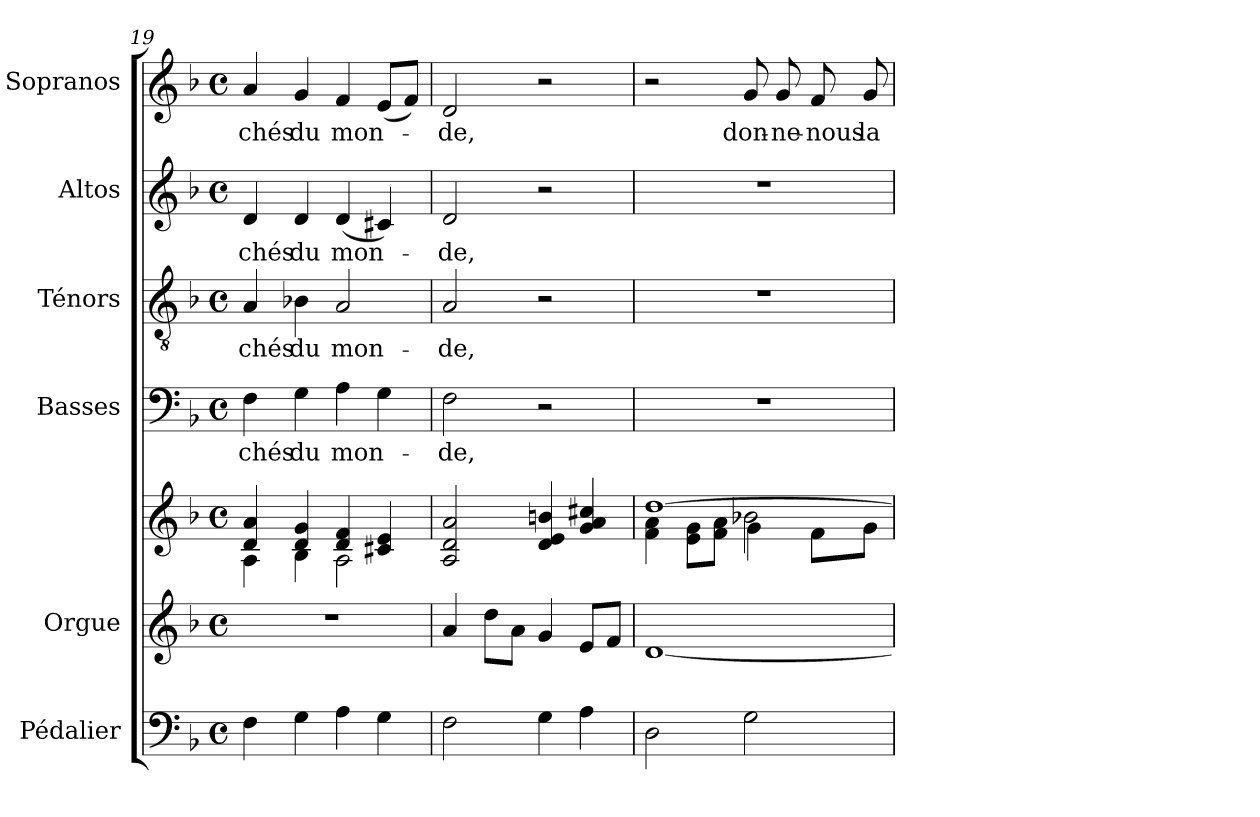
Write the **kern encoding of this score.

**kern	**kern	**kern	**kern	**text	**kern	**text	**kern	**text	**kern	**text
*part6	*part5	*part5	*part4	*part4	*part3	*part3	*part2	*part2	*part1	*part1
*staff7	*staff6	*staff5	*staff4	*staff4	*staff3	*staff3	*staff2	*staff2	*staff1	*staff1
*I"Pédalier	*I"Orgue	*	*I"Basses	*	*I"Ténors	*	*I"Altos	*	*I"Sopranos	*
*	*I'Org.	*	*I'B.	*	*I'T.	*	*I'A.	*	*I'S.	*
*clefF4	*clefG2	*clefG2	*clefF4	*	*clefGv2	*	*clefG2	*	*clefG2	*
*	*	*	*	*	*ITrd7c12	*	*	*	*	*
*k[b-]	*k[b-]	*k[b-]	*k[b-]	*	*k[b-]	*	*k[b-]	*	*k[b-]	*
*d:	*d:	*d:	*d:	*	*d:	*	*d:	*	*d:	*
*M4/4	*M4/4	*M4/4	*M4/4	*	*M4/4	*	*M4/4	*	*M4/4	*
*met(c)	*met(c)	*met(c)	*met(c)	*	*met(c)	*	*met(c)	*	*met(c)	*
=19	=19	=19	=19	=19	=19	=19	=19	=19	=19	=19
*	*	*^	*	*	*	*	*	*	*	*
!	!	!	!	!	!LO:LY:b:color=#000000	!	!	!	!	!	!
!	!	!	!	!	!	!	!LO:LY:b:color=#000000	!	!	!	!
!	!	!	!	!	!	!	!	!	!LO:LY:b:color=#000000	!	!
!	!	!	!	!	!	!	!	!	!	!	!LO:LY:b:color=#000000
4Fi\	1r	4di/ 4ai	4Ai\	4Fi\	-chés	4AAi/	-chés	4di/	-chés	4ai/	-chés
!	!	!	!	!	!LO:LY:b:color=#000000	!	!	!	!	!	!
!	!	!	!	!	!	!	!LO:LY:b:color=#000000	!	!	!	!
!	!	!	!	!	!	!	!	!	!LO:LY:b:color=#000000	!	!
!	!	!	!	!	!	!	!	!	!	!	!LO:LY:b:color=#000000
4Gi\	.	4di/ 4gi	4B-i\	4Gi\	du	4BB-Xi\	du	4di/	du	4gi/	du
!	!	!	!	!	!LO:LY:b:color=#000000	!	!	!	!	!	!
!	!	!	!	!	!	!	!LO:LY:b:color=#000000	!	!	!	!
!	!	!	!	!	!	!	!	!	!LO:LY:b:color=#000000	!	!
!	!	!	!	!	!	!	!	!	!	!	!LO:LY:b:color=#000000
4Ai\	.	4di/ 4fi	2Ai\	4Ai\	mon-	2AAi/	mon-	(4di/	mon-	4fi/	mon-
4Gi\	.	4c#Xi/ 4ei	.	4Gi\	.	.	.	4c#Xi/)	.	(8ei/L	.
.	.	.	.	.	.	.	.	.	.	8fi/J)	.
*	*	*v	*v	*	*	*	*	*	*	*	*
=20	=20	=20	=20	=20	=20	=20	=20	=20	=20	=20
!	!	!	!	!LO:LY:b:color=#000000	!	!	!	!	!	!
!	!	!	!	!	!	!LO:LY:b:color=#000000	!	!	!	!
!	!	!	!	!	!	!	!	!LO:LY:b:color=#000000	!	!
!	!	!	!	!	!	!	!	!	!	!LO:LY:b:color=#000000
2Fi\	4ai/	2Ai/ 2di 2ai	2Fi\	-de,	2AAi/	-de,	2di/	-de,	2di/	-de,
.	8ddi\L	.	.	.	.	.	.	.	.	.
.	8ai\J	.	.	.	.	.	.	.	.	.
4Gi\	4gi/	4di/ 4ei 4bni	2r	.	2r	.	2r	.	2r	.
4Ai\	8ei/L	4gi/ 4ai 4cc#Xi	.	.	.	.	.	.	.	.
.	8fi/J	.	.	.	.	.	.	.	.	.
=21	=21	=21	=21	=21	=21	=21	=21	=21	=21	=21
*	*	*^	*	*	*	*	*	*	*	*
*	*	*	*^	*	*	*	*	*	*	*	*
2Di\	[<1di	[>1ddi	4fi\ 4ai	2ryy	1r	.	1r	.	1r	.	2r	.
.	.	.	8ei\ 8giL	.	.	.	.	.	.	.	.	.
.	.	.	8fi\ 8aiJ	.	.	.	.	.	.	.	.	.
!	!	!	!	!	!	!	!	!	!	!	!	!LO:LY:b:color=#000000
2Gi\	.	.	2b-Xi\	4gi\	.	.	.	.	.	.	8gi/	don-
!	!	!	!	!	!	!	!	!	!	!	!	!LO:LY:b:color=#000000
.	.	.	.	.	.	.	.	.	.	.	8gi/	-ne-
!	!	!	!	!	!	!	!	!	!	!	!	!LO:LY:b:color=#000000
.	.	.	.	8fi\L	.	.	.	.	.	.	8fi/	-nous
!	!	!	!	!	!	!	!	!	!	!	!	!LO:LY:b:color=#000000
.	.	.	.	8gi\J	.	.	.	.	.	.	8gi/	la
*	*	*v	*v	*v	*	*	*	*	*	*	*	*
=	=	=	=	=	=	=	=	=	=	=
*-	*-	*-	*-	*-	*-	*-	*-	*-	*-	*-
